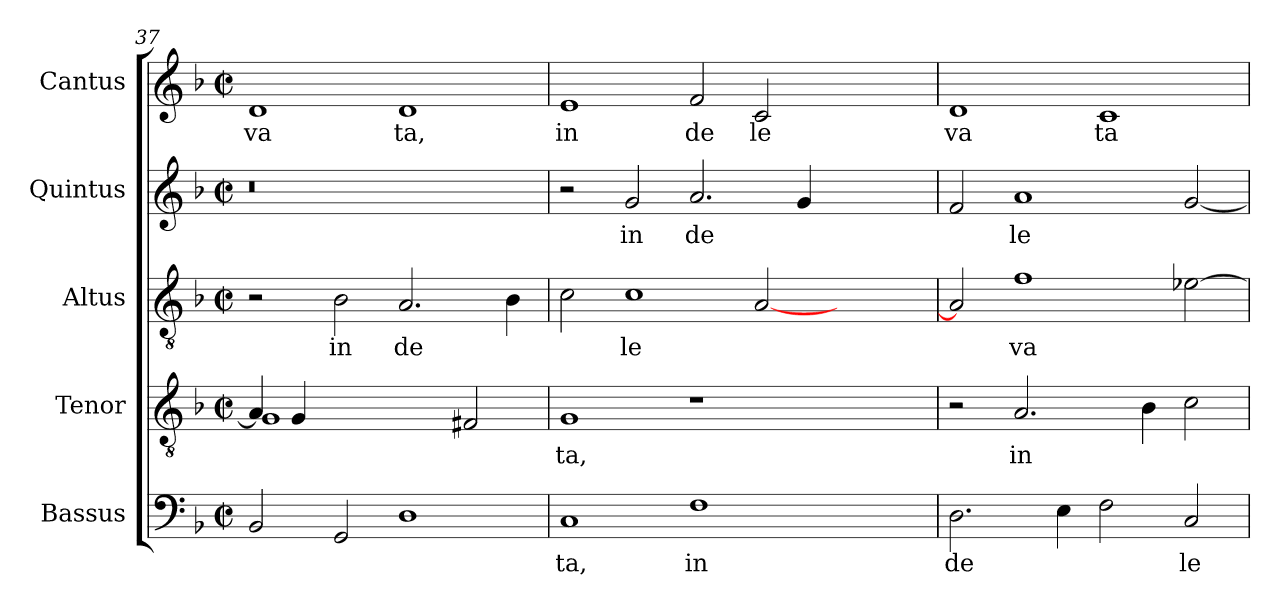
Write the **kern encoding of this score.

**kern	**text	**kern	**text	**kern	**text	**kern	**text	**kern	**text
*part5	*part5	*part4	*part4	*part3	*part3	*part2	*part2	*part1	*part1
*staff5	*staff5	*staff4	*staff4	*staff3	*staff3	*staff2	*staff2	*staff1	*staff1
*I"Bassus	*	*I"Tenor	*	*I"Altus	*	*I"Quintus	*	*I"Cantus	*
!!LO:PB:g=z
*clefF4	*	*clefGv2	*	*clefGv2	*	*clefG2	*	*clefG2	*
*k[b-]	*	*k[b-]	*	*k[b-]	*	*k[b-]	*	*k[b-]	*
*F:	*	*F:	*	*F:	*	*F:	*	*F:	*
*M2/2	*	*M2/2	*	*M2/2	*	*M2/2	*	*M2/2	*
*met(c|)	*	*met(c|)	*	*met(c|)	*	*met(c|)	*	*met(c|)	*
=37	=37	=37	=37	=37	=37	=37	=37	=37	=37
*	*	*^	*	*	*	*	*	*	*
!	!	!	!	!	!	!	!	!	!	!LO:LY:b:cj
2BB-/	.	4A/]	1G	.	2r	.	0r	.	1d	-va
.	.	4G/	.	.	.	.	.	.	.	.
!	!	!	!	!	!	!LO:LY:b:cj	!	!	!	!
2GG/	.	1ryy	.	.	2B-\	in	.	.	.	.
!	!	!	!	!	!	!LO:LY:b:cj	!	!	!	!LO:LY:b:cj
1D	.	.	1ryy	.	2.A/	de	.	.	1d	ta,
.	.	2F#/	.	.	.	.	.	.	.	.
.	.	.	.	.	4B-\	.	.	.	.	.
*	*	*v	*v	*	*	*	*	*	*	*
=38	=38	=38	=38	=38	=38	=38	=38	=38	=38
!	!LO:LY:b:cj	!	!LO:LY:b:cj	!	!	!	!	!	!LO:LY:b:cj
1C	-ta,	1G	-ta,	2c\	.	2r	.	1e	in
!	!	!	!	!	!LO:LY:b:cj	!	!LO:LY:b:cj	!	!
.	.	.	.	1c	le	2g/	in	.	.
!	!LO:LY:b:cj	!LO:N:vis=1	!	!	!	!	!LO:LY:b:cj	!	!LO:LY:b:cj
1F	in	0r	.	.	.	2.a/	de	2f/	de
!	!	!	!	!	!	!	!	!	!LO:LY:b:cj
.	.	.	.	[<2A/	.	.	.	2c/	le
.	.	.	.	.	.	4g/	.	.	.
1ryy	.	.	.	1ryy	.	1ryy	.	1ryy	.
=39	=39	=39	=39	=39	=39	=39	=39	=39	=39
!	!LO:LY:b:cj	!	!	!	!	!	!	!	!LO:LY:b:cj
2.D\	de	2r	.	2A/]	.	2f/	.	1d	va
!	!	!	!LO:LY:b:cj	!	!LO:LY:b:cj	!	!LO:LY:b:cj	!	!
.	.	2.A/	in	1f	va	1a	le	.	.
4E\	.	.	.	.	.	.	.	.	.
!	!	!	!	!	!	!	!	!	!LO:LY:b:cj
2F\	.	.	.	.	.	.	.	1c	ta
.	.	4B-\	.	.	.	.	.	.	.
!	!LO:LY:b:cj	!	!	!	!	!	!	!	!
2C/	le	2c\	.	[>2e-X\	.	[<2g/	.	.	.
=	=	=	=	=	=	=	=	=	=
*-	*-	*-	*-	*-	*-	*-	*-	*-	*-
